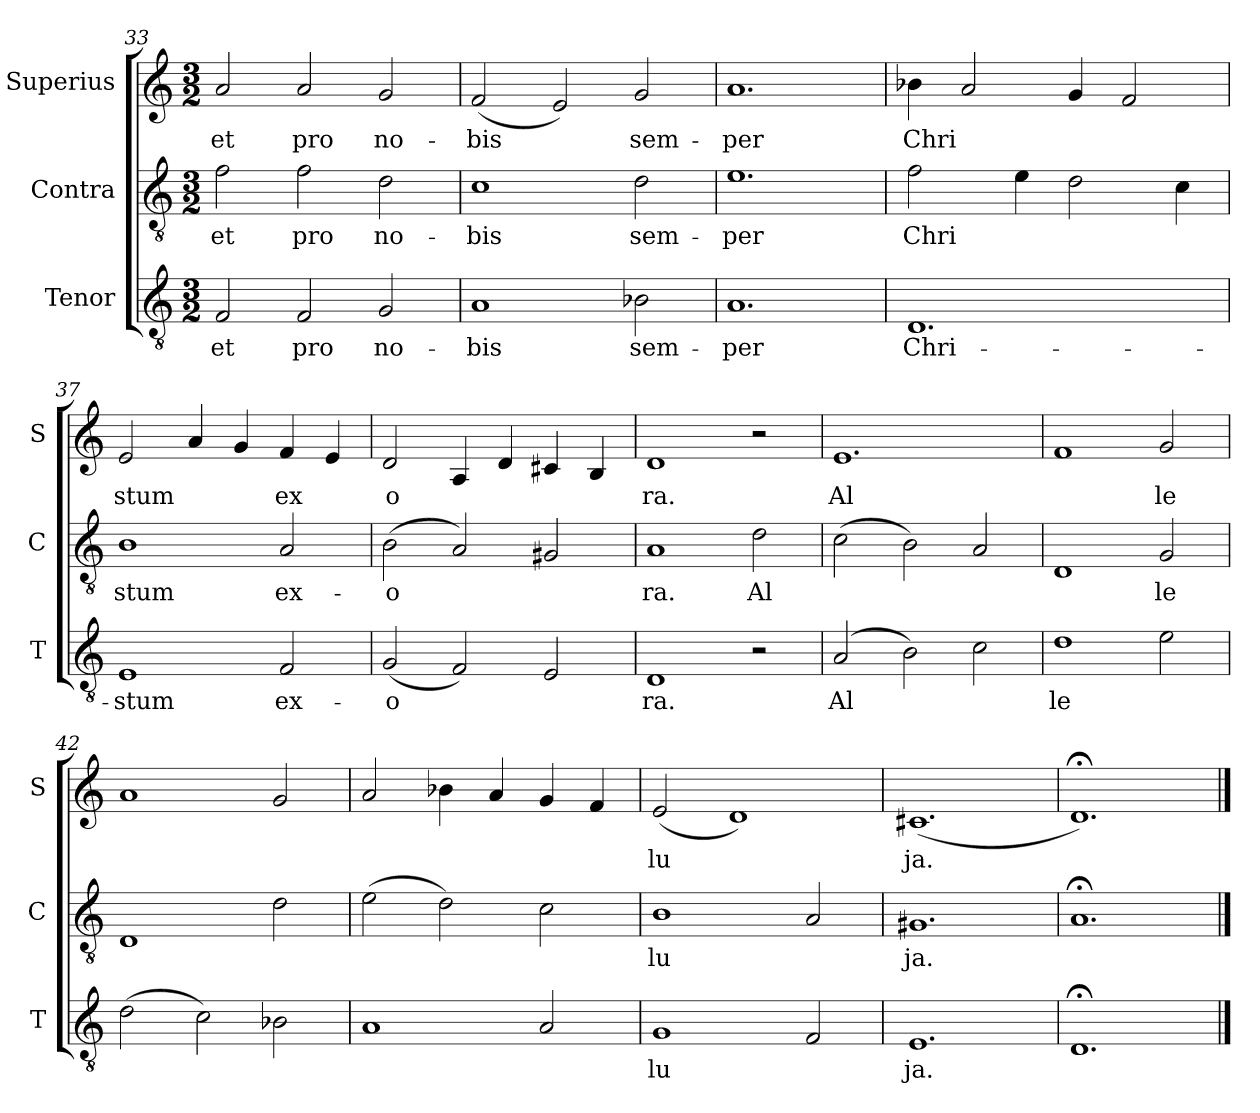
**kern	**text	**kern	**text	**kern	**text
*part3	*part3	*part2	*part2	*part1	*part1
*staff3	*staff3	*staff2	*staff2	*staff1	*staff1
*I"Tenor	*	*I"Contra	*	*I"Superius	*
*I'T	*	*I'C	*	*I'S	*
*clefGv2	*	*clefGv2	*	*clefG2	*
*k[]	*	*k[]	*	*k[]	*
*M3/2	*	*M3/2	*	*M3/2	*
=33	=33	=33	=33	=33	=33
!	!LO:LY:b	!	!LO:LY:b	!	!LO:LY:b
2F/	et	2f\	et	2a/	et
!	!LO:LY:b	!	!LO:LY:b	!	!LO:LY:b
2F/	pro	2f\	pro	2a/	pro
!	!LO:LY:b	!	!LO:LY:b	!	!LO:LY:b
2G/	no-	2d\	no-	2g/	no-
=34	=34	=34	=34	=34	=34
!	!LO:LY:b	!	!LO:LY:b	!	!LO:LY:b
1A	-bis	1c	-bis	(<2f/	-bis
.	.	.	.	2e/)	.
!	!LO:LY:b	!	!LO:LY:b	!	!LO:LY:b
2B-X\	sem-	2d\	sem-	2g/	sem-
=35	=35	=35	=35	=35	=35
!	!LO:LY:b	!	!LO:LY:b	!	!LO:LY:b
1.A	-per	1.e	-per	1.a	-per
=36	=36	=36	=36	=36	=36
!	!LO:LY:b	!	!LO:LY:b	!	!LO:LY:b
1.D	Chri-	2f\	Chri	4b-X\	Chri
.	.	.	.	2a/	.
.	.	4e\	.	.	.
.	.	2d\	.	4g/	.
.	.	.	.	2f/	.
.	.	4c\	.	.	.
=37	=37	=37	=37	=37	=37
!	!LO:LY:b	!	!LO:LY:b	!	!LO:LY:b
1E	-stum	1B	stum	2e/	stum
.	.	.	.	4a/	.
.	.	.	.	4g/	.
!	!LO:LY:b	!	!LO:LY:b	!	!LO:LY:b
2F/	ex-	2A/	ex-	4f/	ex
.	.	.	.	4e/	.
!!LO:LB:g=z
=38	=38	=38	=38	=38	=38
!	!LO:LY:b	!	!LO:LY:b	!	!LO:LY:b
(<2G/	-o	(>2B\	-o	2d/	o
2F/)	.	2A/)	.	4A/	.
.	.	.	.	4d/	.
2E/	.	2G#X/	.	4c#X/	.
.	.	.	.	4B/	.
=39	=39	=39	=39	=39	=39
!	!LO:LY:b	!	!LO:LY:b	!	!LO:LY:b
1D	ra.	1A	ra.	1d	ra.
!	!	!	!LO:LY:b	!	!
2r	.	2d\	Al	2r	.
=40	=40	=40	=40	=40	=40
!	!LO:LY:b	!	!	!	!LO:LY:b
(>2A/	Al	(>2c\	.	1.e	Al
2B\)	.	2B\)	.	.	.
2c\	.	2A/	.	.	.
=41	=41	=41	=41	=41	=41
!	!LO:LY:b	!	!	!	!
1d	le	1D	.	1f	.
!	!	!	!LO:LY:b	!	!LO:LY:b
2e\	.	2G/	le	2g/	le
=42	=42	=42	=42	=42	=42
(>2d\	.	1D	.	1a	.
2c\)	.	.	.	.	.
2B-X\	.	2d\	.	2g/	.
=43	=43	=43	=43	=43	=43
1A	.	(>2e\	.	2a/	.
.	.	2d\)	.	4b-X\	.
.	.	.	.	4a/	.
2A/	.	2c\	.	4g/	.
.	.	.	.	4f/	.
=44	=44	=44	=44	=44	=44
!	!LO:LY:b	!	!LO:LY:b	!	!LO:LY:b
1G	lu	1B	lu	(<2e/	lu
.	.	.	.	1d)	.
2F/	.	2A/	.	.	.
=45	=45	=45	=45	=45	=45
!	!LO:LY:b	!	!LO:LY:b	!	!LO:LY:b
1.E	ja.	1.G#X	ja.	(<1.c#X	ja.
=46	=46	=46	=46	=46	=46
1.D;<	.	1.A;<	.	1.d;<)	.
==	==	==	==	==	==
*-	*-	*-	*-	*-	*-
